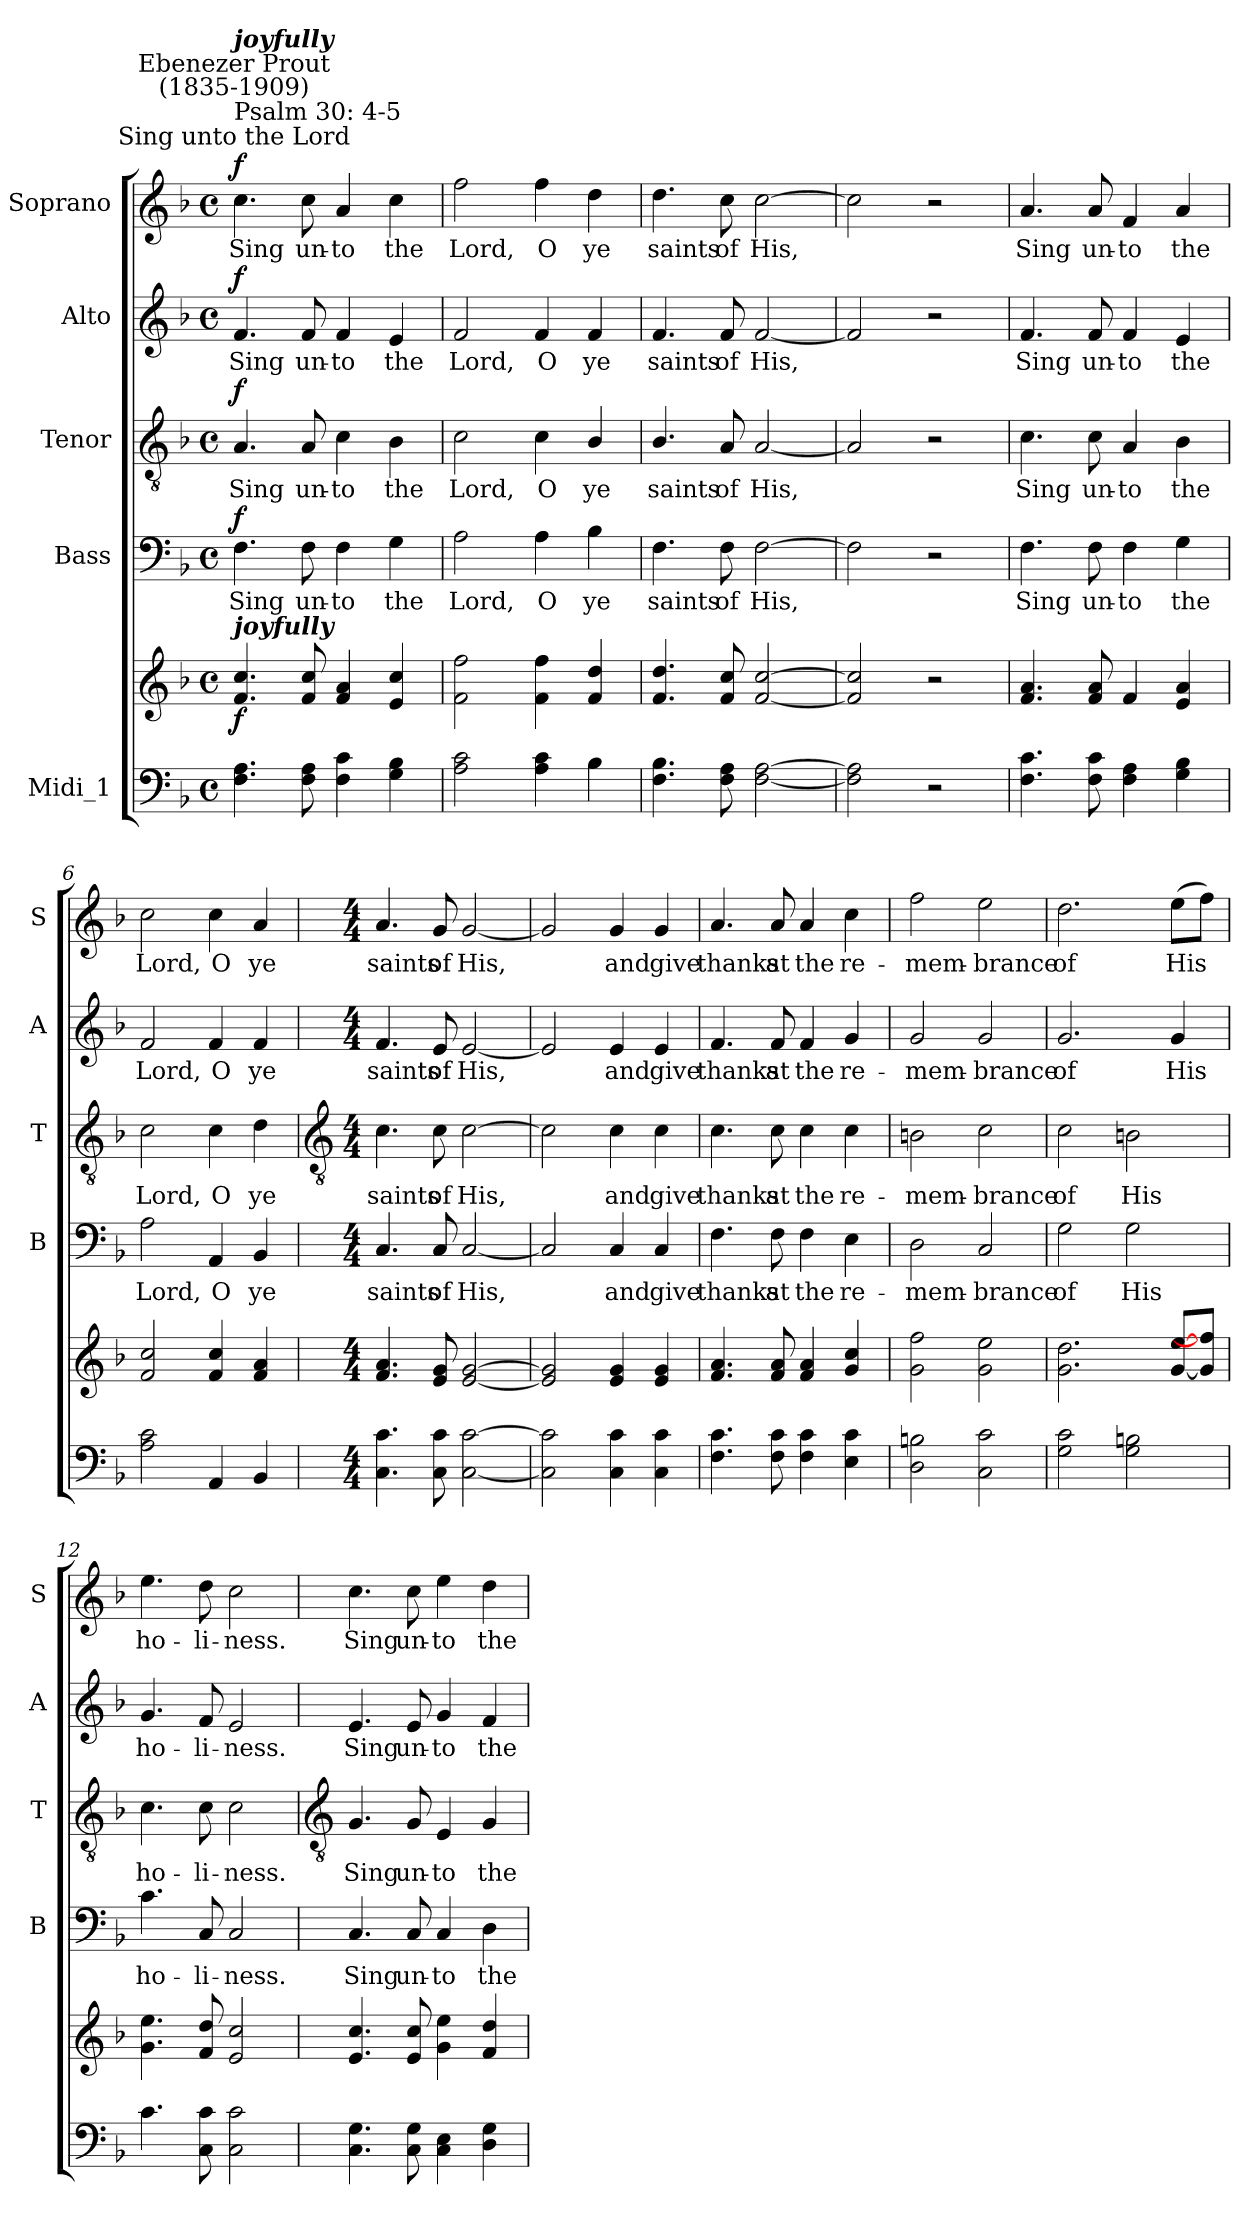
**kern	**kern	**dynam	**kern	**text	**dynam	**kern	**text	**dynam	**kern	**text	**dynam	**kern	**text	**dynam
*part5	*part5	*part5	*part4	*part4	*part4	*part3	*part3	*part3	*part2	*part2	*part2	*part1	*part1	*part1
*staff6	*staff5	*staff5/6	*staff4	*staff4	*staff4	*staff3	*staff3	*staff3	*staff2	*staff2	*staff2	*staff1	*staff1	*staff1
*I"Midi_1	*	*	*I"Bass	*	*	*I"Tenor	*	*	*I"Alto	*	*	*I"Soprano	*	*
*	*	*	*I'B	*	*	*I'T	*	*	*I'A	*	*	*I'S	*	*
*clefF4	*clefG2	*	*clefF4	*	*	*clefGv2	*	*	*clefG2	*	*	*clefG2	*	*
*k[b-]	*k[b-]	*	*k[b-]	*	*	*k[b-]	*	*	*k[b-]	*	*	*k[b-]	*	*
*F:	*F:	*	*F:	*	*	*F:	*	*	*F:	*	*	*F:	*	*
*M4/4	*M4/4	*	*M4/4	*	*	*M4/4	*	*	*M4/4	*	*	*M4/4	*	*
*met(c)	*met(c)	*	*met(c)	*	*	*met(c)	*	*	*met(c)	*	*	*met(c)	*	*
=1	=1	=1	=1	=1	=1	=1	=1	=1	=1	=1	=1	=1	=1	=1
!	!	!	!	!	!	!	!	!	!	!	!	!LO:TX:a:cj:t=Sing unto the Lord	!	!
!	!	!	!	!	!	!	!	!	!	!	!	!LO:TX:a:t=Psalm 30&colon; 4-5	!	!
!	!	!	!	!	!	!	!	!	!	!	!	!LO:TX:a:cj:t=Ebenezer Prout\n(1835-1909)	!	!
!	!	!	!	!	!	!	!	!	!	!	!	!LO:TX:a:Bi:t=joyfully	!	!
!	!LO:TX:a:Bi:t=joyfully	!	!	!	!	!	!	!	!	!	!	!	!	!
!	!	!LO:DY:b	!	!LO:LY:b	!LO:DY:b	!	!LO:LY:b	!LO:DY:b	!	!LO:LY:b	!LO:DY:b	!	!LO:LY:b	!LO:DY:b
4.F 4.A	4.f/ 4.cc/	f	4.F	Sing	f	4.A	Sing	f	4.f	Sing	f	4.cc	Sing	f
!	!	!	!	!LO:LY:b	!	!	!LO:LY:b	!	!	!LO:LY:b	!	!	!LO:LY:b	!
8F 8A	8f/ 8cc/	.	8F	un-	.	8A	un-	.	8f	un-	.	8cc	un-	.
!	!	!	!	!LO:LY:b	!	!	!LO:LY:b	!	!	!LO:LY:b	!	!	!LO:LY:b	!
4F 4c	4f 4a	.	4F	-to	.	4c	-to	.	4f	-to	.	4a	-to	.
!	!	!	!	!LO:LY:b	!	!	!LO:LY:b	!	!	!LO:LY:b	!	!	!LO:LY:b	!
4G 4B-	4e/ 4cc/	.	4G	the	.	4B-	the	.	4e	the	.	4cc	the	.
=2	=2	=2	=2	=2	=2	=2	=2	=2	=2	=2	=2	=2	=2	=2
!	!	!	!	!LO:LY:b	!	!	!LO:LY:b	!	!	!LO:LY:b	!	!	!LO:LY:b	!
2A 2c	2f 2ff	.	2A	Lord,	.	2c	Lord,	.	2f	Lord,	.	2ff	Lord,	.
!	!	!	!	!LO:LY:b	!	!	!LO:LY:b	!	!	!LO:LY:b	!	!	!LO:LY:b	!
4A 4c	4f 4ff	.	4A	O	.	4c	O	.	4f	O	.	4ff	O	.
!	!	!	!	!LO:LY:b	!	!	!LO:LY:b	!	!	!LO:LY:b	!	!	!LO:LY:b	!
4B-	4f 4dd	.	4B-	ye	.	4B-/	ye	.	4f	ye	.	4dd	ye	.
=3	=3	=3	=3	=3	=3	=3	=3	=3	=3	=3	=3	=3	=3	=3
!	!	!	!	!LO:LY:b	!	!	!LO:LY:b	!	!	!LO:LY:b	!	!	!LO:LY:b	!
4.F 4.B-	4.f 4.dd	.	4.F	saints	.	4.B-/	saints	.	4.f	saints	.	4.dd	saints	.
!	!	!	!	!LO:LY:b	!	!	!LO:LY:b	!	!	!LO:LY:b	!	!	!LO:LY:b	!
8F 8A	8f/ 8cc/	.	8F	of	.	8A	of	.	8f	of	.	8cc	of	.
!	!	!	!	!LO:LY:b	!	!	!LO:LY:b	!	!	!LO:LY:b	!	!	!LO:LY:b	!
[2F [2A	[2f/ [2cc/	.	[2F	His,	.	[2A	His,	.	[2f	His,	.	[2cc	His,	.
=4	=4	=4	=4	=4	=4	=4	=4	=4	=4	=4	=4	=4	=4	=4
2F] 2A]	2f/] 2cc/]	.	2F]	.	.	2A]	.	.	2f]	.	.	2cc]	.	.
2r	2r	.	2r	.	.	2r	.	.	2r	.	.	2r	.	.
=5	=5	=5	=5	=5	=5	=5	=5	=5	=5	=5	=5	=5	=5	=5
!	!	!	!	!LO:LY:b	!	!	!LO:LY:b	!	!	!LO:LY:b	!	!	!LO:LY:b	!
4.F 4.c	4.f 4.a	.	4.F	Sing	.	4.c	Sing	.	4.f	Sing	.	4.a	Sing	.
!	!	!	!	!LO:LY:b	!	!	!LO:LY:b	!	!	!LO:LY:b	!	!	!LO:LY:b	!
8F 8c	8f 8a	.	8F	un-	.	8c	un-	.	8f	un-	.	8a	un-	.
!	!	!	!	!LO:LY:b	!	!	!LO:LY:b	!	!	!LO:LY:b	!	!	!LO:LY:b	!
4F 4A	4f	.	4F	-to	.	4A	-to	.	4f	-to	.	4f	-to	.
!	!	!	!	!LO:LY:b	!	!	!LO:LY:b	!	!	!LO:LY:b	!	!	!LO:LY:b	!
4G 4B-	4e 4a	.	4G	the	.	4B-	the	.	4e	the	.	4a	the	.
=6	=6	=6	=6	=6	=6	=6	=6	=6	=6	=6	=6	=6	=6	=6
!	!	!	!	!LO:LY:b	!	!	!LO:LY:b	!	!	!LO:LY:b	!	!	!LO:LY:b	!
2A 2c	2f/ 2cc/	.	2A	Lord,	.	2c	Lord,	.	2f	Lord,	.	2cc	Lord,	.
!	!	!	!	!LO:LY:b	!	!	!LO:LY:b	!	!	!LO:LY:b	!	!	!LO:LY:b	!
4AA	4f/ 4cc/	.	4AA	O	.	4c	O	.	4f	O	.	4cc	O	.
!	!	!	!	!LO:LY:b	!	!	!LO:LY:b	!	!	!LO:LY:b	!	!	!LO:LY:b	!
4BB-	4f 4a	.	4BB-	ye	.	4d	ye	.	4f	ye	.	4a	ye	.
!!LO:LB:g=z
=7	=7	=7	=7	=7	=7	=7	=7	=7	=7	=7	=7	=7	=7	=7
*	*	*	*	*	*	*clefGv2	*	*	*	*	*	*	*	*
*M4/4	*M4/4	*	*M4/4	*	*	*M4/4	*	*	*M4/4	*	*	*M4/4	*	*
!	!	!	!	!LO:LY:b	!	!	!LO:LY:b	!	!	!LO:LY:b	!	!	!LO:LY:b	!
4.C\ 4.c\	4.f 4.a	.	4.C	saints	.	4.c	saints	.	4.f	saints	.	4.a	saints	.
!	!	!	!	!LO:LY:b	!	!	!LO:LY:b	!	!	!LO:LY:b	!	!	!LO:LY:b	!
8C\ 8c\	8e 8g	.	8C	of	.	8c	of	.	8e	of	.	8g	of	.
!	!	!	!	!LO:LY:b	!	!	!LO:LY:b	!	!	!LO:LY:b	!	!	!LO:LY:b	!
[2C\ [2c\	[2e [2g	.	[2C	His,	.	[2c	His,	.	[2e	His,	.	[2g	His,	.
=8	=8	=8	=8	=8	=8	=8	=8	=8	=8	=8	=8	=8	=8	=8
2C\] 2c\]	2e] 2g]	.	2C]	.	.	2c]	.	.	2e]	.	.	2g]	.	.
!	!	!	!	!LO:LY:b	!	!	!LO:LY:b	!	!	!LO:LY:b	!	!	!LO:LY:b	!
4C\ 4c\	4e 4g	.	4C	and	.	4c	and	.	4e	and	.	4g	and	.
!	!	!	!	!LO:LY:b	!	!	!LO:LY:b	!	!	!LO:LY:b	!	!	!LO:LY:b	!
4C\ 4c\	4e 4g	.	4C	give	.	4c	give	.	4e	give	.	4g	give	.
=9	=9	=9	=9	=9	=9	=9	=9	=9	=9	=9	=9	=9	=9	=9
!	!	!	!	!LO:LY:b	!	!	!LO:LY:b	!	!	!LO:LY:b	!	!	!LO:LY:b	!
4.F 4.c	4.f 4.a	.	4.F	thanks	.	4.c	thanks	.	4.f	thanks	.	4.a	thanks	.
!	!	!	!	!LO:LY:b	!	!	!LO:LY:b	!	!	!LO:LY:b	!	!	!LO:LY:b	!
8F 8c	8f 8a	.	8F	at	.	8c	at	.	8f	at	.	8a	at	.
!	!	!	!	!LO:LY:b	!	!	!LO:LY:b	!	!	!LO:LY:b	!	!	!LO:LY:b	!
4F 4c	4f 4a	.	4F	the	.	4c	the	.	4f	the	.	4a	the	.
!	!	!	!	!LO:LY:b	!	!	!LO:LY:b	!	!	!LO:LY:b	!	!	!LO:LY:b	!
4E 4c	4g 4cc	.	4E	re-	.	4c	re-	.	4g	re-	.	4cc	re-	.
=10	=10	=10	=10	=10	=10	=10	=10	=10	=10	=10	=10	=10	=10	=10
!	!	!	!	!LO:LY:b	!	!	!LO:LY:b	!	!	!LO:LY:b	!	!	!LO:LY:b	!
2D 2Bn	2g 2ff	.	2D	-mem-	.	2Bn	-mem-	.	2g	-mem-	.	2ff	-mem-	.
!	!	!	!	!LO:LY:b	!	!	!LO:LY:b	!	!	!LO:LY:b	!	!	!LO:LY:b	!
2C\ 2c\	2g 2ee	.	2C	-brance	.	2c	-brance	.	2g	-brance	.	2ee	-brance	.
=11	=11	=11	=11	=11	=11	=11	=11	=11	=11	=11	=11	=11	=11	=11
!	!	!	!	!LO:LY:b	!	!	!LO:LY:b	!	!	!LO:LY:b	!	!	!LO:LY:b	!
2G 2c	2.g 2.dd	.	2G	of	.	2c	of	.	2.g	of	.	2.dd	of	.
!	!	!	!	!LO:LY:b	!	!	!LO:LY:b	!	!	!	!	!	!	!
2G 2Bn	.	.	2G	His	.	2Bn	His	.	.	.	.	.	.	.
!	!	!	!	!	!	!	!	!	!	!LO:LY:b	!	!	!LO:LY:b	!
.	[8g/ [8ee/L	.	.	.	.	.	.	.	4g	His	.	(>8eeL	His	.
.	8g/] 8ff/]J	.	.	.	.	.	.	.	.	.	.	8ffJ)	.	.
=12	=12	=12	=12	=12	=12	=12	=12	=12	=12	=12	=12	=12	=12	=12
!	!	!	!	!LO:LY:b	!	!	!LO:LY:b	!	!	!LO:LY:b	!	!	!LO:LY:b	!
4.c	4.g 4.ee	.	4.c	ho-	.	4.c	ho-	.	4.g	ho-	.	4.ee	ho-	.
!	!	!	!	!LO:LY:b	!	!	!LO:LY:b	!	!	!LO:LY:b	!	!	!LO:LY:b	!
8C\ 8c\	8f 8dd	.	8C	-li-	.	8c	-li-	.	8f	-li-	.	8dd	-li-	.
!	!	!	!	!LO:LY:b	!	!	!LO:LY:b	!	!	!LO:LY:b	!	!	!LO:LY:b	!
2C\ 2c\	2e/ 2cc/	.	2C	-ness.	.	2c	-ness.	.	2e	-ness.	.	2cc	-ness.	.
!!LO:LB:g=z
=13	=13	=13	=13	=13	=13	=13	=13	=13	=13	=13	=13	=13	=13	=13
*	*	*	*	*	*	*clefGv2	*	*	*	*	*	*	*	*
!	!	!	!	!LO:LY:b	!	!	!LO:LY:b	!	!	!LO:LY:b	!	!	!LO:LY:b	!
4.C\ 4.G\	4.e/ 4.cc/	.	4.C	Sing	.	4.G	Sing	.	4.e	Sing	.	4.cc	Sing	.
!	!	!	!	!LO:LY:b	!	!	!LO:LY:b	!	!	!LO:LY:b	!	!	!LO:LY:b	!
8C\ 8G\	8e/ 8cc/	.	8C	un-	.	8G	un-	.	8e	un-	.	8cc	un-	.
!	!	!	!	!LO:LY:b	!	!	!LO:LY:b	!	!	!LO:LY:b	!	!	!LO:LY:b	!
4C\ 4E\	4g 4ee	.	4C	-to	.	4E	-to	.	4g	-to	.	4ee	-to	.
!	!	!	!	!LO:LY:b	!	!	!LO:LY:b	!	!	!LO:LY:b	!	!	!LO:LY:b	!
4D 4G	4f 4dd	.	4D	the	.	4G	the	.	4f	the	.	4dd	the	.
=	=	=	=	=	=	=	=	=	=	=	=	=	=	=
*-	*-	*-	*-	*-	*-	*-	*-	*-	*-	*-	*-	*-	*-	*-
